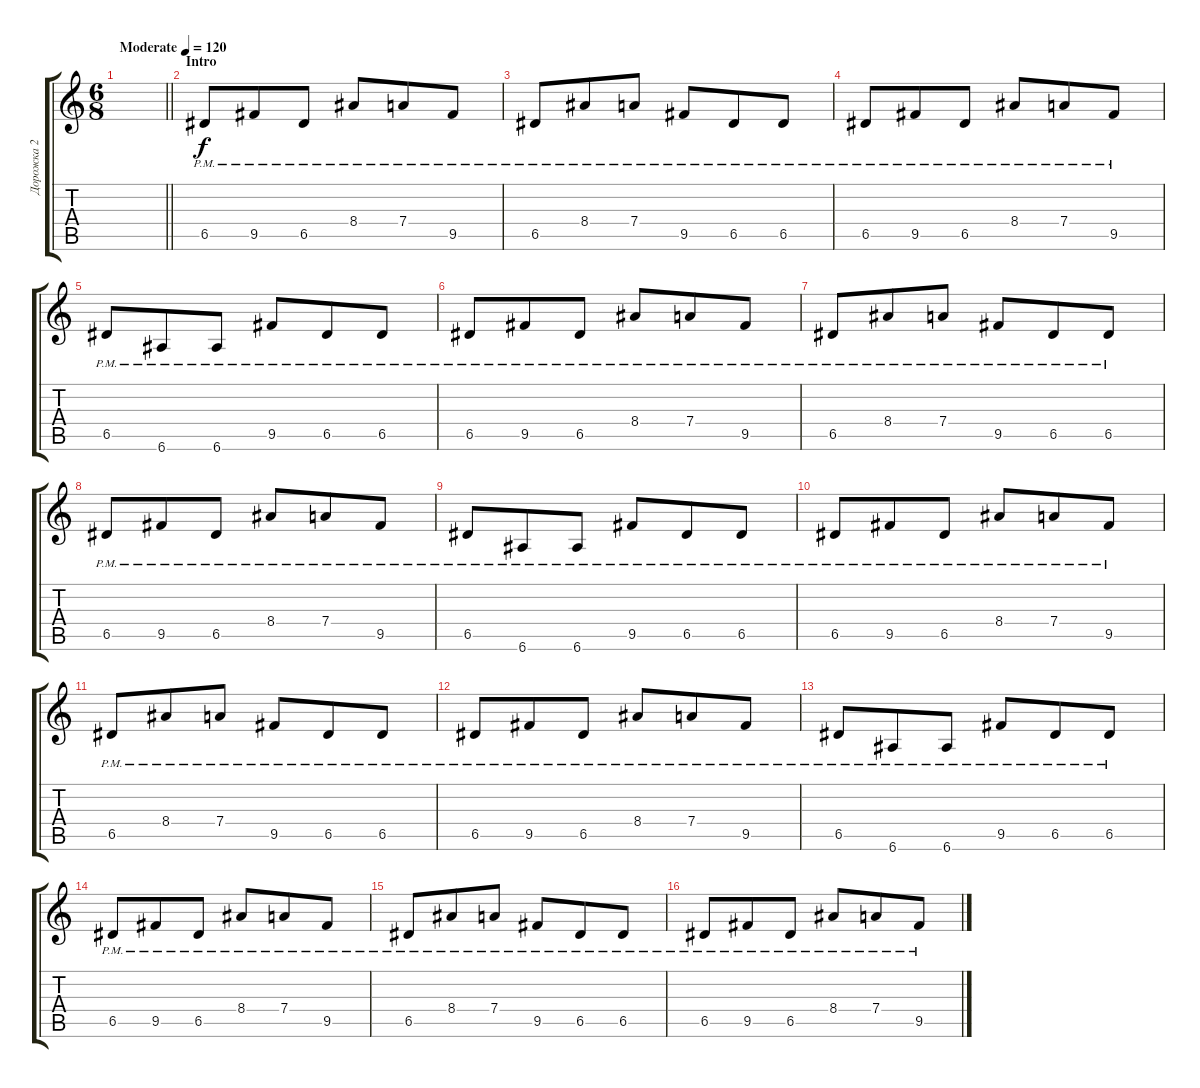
\track ("Дорожка 2" "Дорожка 2") {instrument acousticguitarsteel}
\staff {score tabs}
\tuning (E4 B3 G3 D3 A2 E2) {hide}
\ts (6 8)
\tempo (120 "Moderate")
\clef g2
\barLineRight lightlight
\ks c
|
\section ("" "Intro")
6.5{pm}.8 9.5{pm}.8 6.5{pm}.8 8.4{pm}.8 7.4{pm}.8 9.5{pm}.8 |
6.5{pm}.8 8.4{pm}.8 7.4{pm}.8 9.5{pm}.8 6.5{pm}.8 6.5{pm}.8 |
6.5{pm}.8 9.5{pm}.8 6.5{pm}.8 8.4{pm}.8 7.4{pm}.8 9.5{pm}.8 |
6.5{pm}.8 6.6{pm}.8 6.6{pm}.8 9.5{pm}.8 6.5{pm}.8 6.5{pm}.8 |
6.5{pm}.8 9.5{pm}.8 6.5{pm}.8 8.4{pm}.8 7.4{pm}.8 9.5{pm}.8 |
6.5{pm}.8 8.4{pm}.8 7.4{pm}.8 9.5{pm}.8 6.5{pm}.8 6.5{pm}.8 |
6.5{pm}.8 9.5{pm}.8 6.5{pm}.8 8.4{pm}.8 7.4{pm}.8 9.5{pm}.8 |
6.5{pm}.8 6.6{pm}.8 6.6{pm}.8 9.5{pm}.8 6.5{pm}.8 6.5{pm}.8 |
6.5{pm}.8 9.5{pm}.8 6.5{pm}.8 8.4{pm}.8 7.4{pm}.8 9.5{pm}.8 |
6.5{pm}.8 8.4{pm}.8 7.4{pm}.8 9.5{pm}.8 6.5{pm}.8 6.5{pm}.8 |
6.5{pm}.8 9.5{pm}.8 6.5{pm}.8 8.4{pm}.8 7.4{pm}.8 9.5{pm}.8 |
6.5{pm}.8 6.6{pm}.8 6.6{pm}.8 9.5{pm}.8 6.5{pm}.8 6.5{pm}.8 |
6.5{pm}.8 9.5{pm}.8 6.5{pm}.8 8.4{pm}.8 7.4{pm}.8 9.5{pm}.8 |
6.5{pm}.8 8.4{pm}.8 7.4{pm}.8 9.5{pm}.8 6.5{pm}.8 6.5{pm}.8 |
6.5{pm}.8 9.5{pm}.8 6.5{pm}.8 8.4{pm}.8 7.4{pm}.8 9.5{pm}.8
